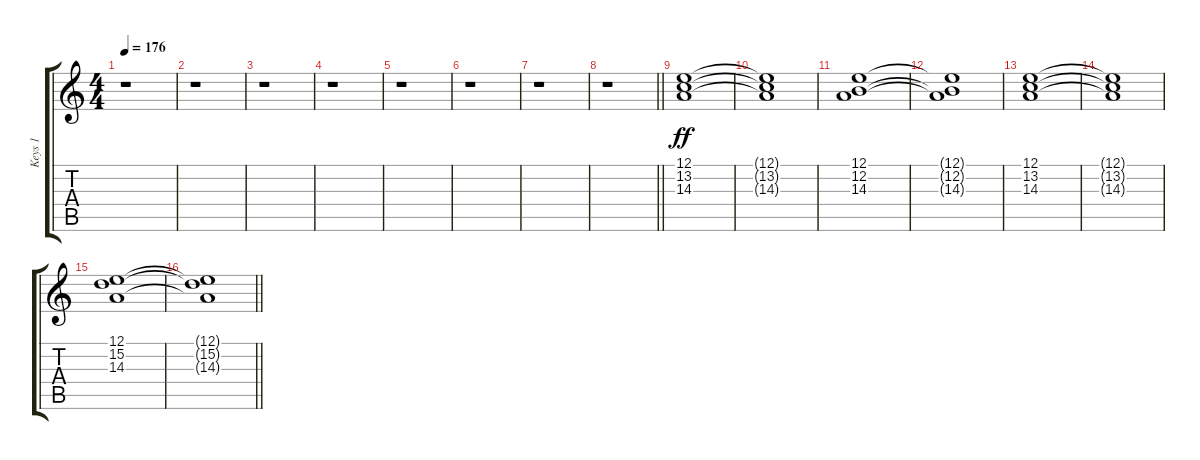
\track ("Keys 1" "Keys 1") {instrument choiraahs}
\staff {score tabs}
\tuning (E4 B3 G3 D3 A2 E2) {hide}
\ts (4 4)
\section ("" "")
\tempo 176
\clef g2
\ks c
r.1{dy ff} |
r.1 |
r.1 |
r.1 |
r.1 |
r.1 |
r.1 |
\barLineRight lightlight
r.1 |
\section ("" "")
(12.1 13.2 14.3).1 |
(12.1{t} 13.2{t} 14.3{t}).1 |
(12.1 12.2 14.3).1 |
(12.1{t} 12.2{t} 14.3{t}).1 |
(12.1 13.2 14.3).1 |
(12.1{t} 13.2{t} 14.3{t}).1 |
(12.1 15.2 14.3).1 |
\barLineRight lightlight
(12.1{t} 15.2{t} 14.3{t}).1
